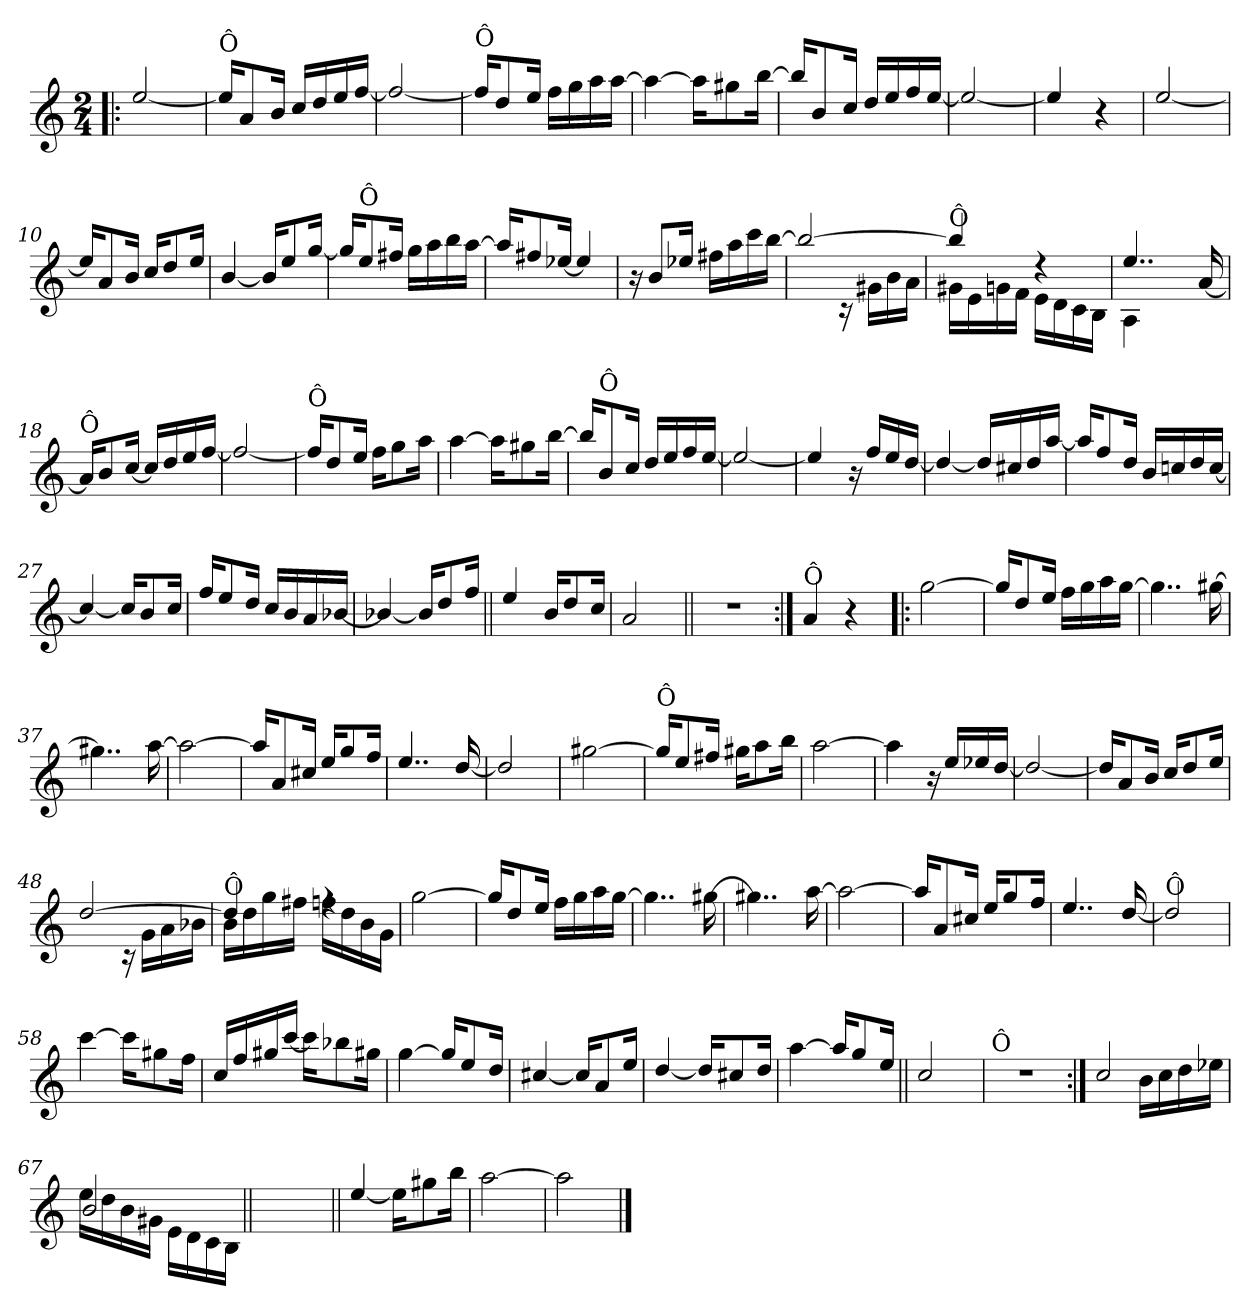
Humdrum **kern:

**kern
*part1
*staff1
*clefG2
*k[]
*C:
*M2/4
=1!|:
[2ee/
=2
!LO:TX:a:t=Ô
16ee/KL]
8a/
16b/Jk
16cc/LL
16dd/
16ee/
[16ff/JJ
=3
2ff/_
=4
!LO:TX:a:t=Ô
16ff/KL]
8dd/
16ee/Jk
16ff\LL
16gg\
16aa\
[16aa\JJ
=5
4aa\_
16aa\KL]
8gg#X\
[16bb\Jk
!!LO:LB:g=z
=6
16bb/KL]
8b/
16cc/Jk
16dd/LL
16ee/
16ff/
[16ee/JJ
=7
2ee/_
=8
4ee/]
4r
=9
[2ee/
=10
16ee/KL]
8a/
16b/Jk
16cc/KL
8dd/
16ee/Jk
=11
[4b/
16b/KL]
8ee/
[16gg/Jk
!!LO:LB:g=z
=12
16gg/KL]
!LO:TX:a:t=Ô
8ee/
16ff#X/Jk
16gg\LL
16aa\
16bb\
[16aa\JJ
=13
16aa/KL]
8ff#X/
[16ee-X/Jk
4ee-/]
=14
16r
8b/L
16ee-X/Jk
16ff#X\LL
16aa\
16ccc\
[16bb\JJ
=15
*^
2bb/_	4ryy
.	16rc
.	16g#X!\LL
.	16b!\
.	16a!\JJ
=16	=16
!LO:TX:a:t=Ô	!
4bb/]	16g#X!\LL
.	16e!\
.	16gn!\
.	16f!\JJ
4rdd	16e!\LL
.	16d!\
.	16c!\
.	16B!\JJ
=17	=17
4..ee/	4A!\
.	4ryy
[>16a/	.
*v	*v
!!LO:LB:g=z
=18
!LO:TX:a:t=Ô
16a/KL]
8b/
[16cc/Jk
16cc/LL]
16dd/
16ee/
[16ff/JJ
=19
2ff/_
=20
!LO:TX:a:t=Ô
16ff/KL]
8dd/
16ee/Jk
16ff\KL
8gg\
16aa\Jk
=21
[4aa\
16aa\KL]
8gg#X\
[16bb\Jk
=22
16bb/KL]
!LO:TX:a:t=Ô
8b/
16cc/Jk
16dd/LL
16ee/
16ff/
[16ee/JJ
=23
2ee/_
!!LO:LB:g=z
=24
4ee/]
16r
16ff/LL
16ee/
[16dd/JJ
=25
4dd/_
16dd/LL]
16cc#X/
16dd/
[16aa/JJ
=26
16aa/KL]
8ff/
16dd/Jk
16b/LL
16ccn/
16dd/
[16cc/JJ
=27
4cc/_
16cc/KL]
8b/
16cc/Jk
=28
16ff/KL
8ee/
16dd/Jk
16cc/LL
16b/
16a/
[16b-X/JJ
=29
4b-X/_
16b-/KL]
8dd/
16ff/Jk
!!LO:LB:g=z
=30||
4ee/
16b/KL
8dd/
16cc/Jk
=31
2a/
=32||
2r
=33:|!
!LO:TX:a:t=Ô
4a/
4r
=34!|:
[2gg\
=35
16gg/KL]
8dd/
16ee/Jk
16ff\LL
16gg\
16aa\
[16gg\JJ
!!LO:LB:g=z
=36
4..gg\]
[16gg#X\
=37
4..gg#X\]
[16aa\
=38
2aa\_
=39
16aa/KL]
8a/
16cc#X/Jk
16ee/KL
8gg/
16ff/Jk
=40
4..ee/
[16dd/
=41
2dd/]
!!LO:LB:g=z
=42
[2gg#X\
=43
!LO:TX:a:t=Ô
16gg#/KL]
8ee/
16ff#X/Jk
16gg#X\KL
8aa\
16bb\Jk
=44
[2aa\
=45
4aa\]
16r
16ee/LL
16ee-X/
[16dd/JJ
=46
2dd/_
=47
16dd/KL]
8a/
16b/Jk
16cc/KL
8dd/
16ee/Jk
!!LO:LB:g=z
=48
*^
[>2dd/	4ryy
.	16rc
.	16g!\LL
.	16a!\
.	16b-X!\JJ
=49	=49
!LO:TX:a:t=Ô	!
4dd/]	16b!\LL
.	16dd!\
.	16gg!\
.	16ff#X!\JJ
4rff	16ffn!\LL
.	16dd!\
.	16b!\
.	16g!\JJ
*v	*v
=50
[2gg\
=51
16gg/KL]
8dd/
16ee/Jk
16ff\LL
16gg\
16aa\
[16gg\JJ
=52
4..gg\]
[16gg#X\
=53
4..gg#X\]
[16aa\
!!LO:LB:g=z
=54
2aa\_
=55
16aa/KL]
8a/
16cc#X/Jk
16ee/KL
8gg/
16ff/Jk
=56
4..ee/
[16dd/
=57
!LO:TX:a:t=Ô
2dd/]
=58
[4ccc\
16ccc\KL]
8gg#X\
16ff\Jk
=59
16cc/LL
16ff/
16gg#X/
[16ccc/JJ
16ccc\KL]
8bb-X\
16gg#X\Jk
!!LO:LB:g=z
=60
[4gg\
16gg/KL]
8ee/
16dd/Jk
=61
[4cc#X/
16cc#/KL]
8a/
16ee/Jk
=62
[4dd/
16dd/KL]
8cc#X/
16dd/Jk
=63
[4aa\
16aa/KL]
8gg/
16ee/Jk
=64||
2cc/
=65
!LO:TX:a:t=Ô
2r
!!LO:LB:g=z
=66:|!
*^
2cc/	4ryy
.	16b!\LL
.	16cc!\
.	16dd!\
.	16ee-X!\JJ
=67	=67
2b/	16ee!\LL
.	16dd!\
.	16b!\
.	16g#X!\JJ
.	16e!\LL
.	16d!\
.	16c!\
.	16B!\JJ
*v	*v
=67X671||
2ryy
=68||
[4ee/
16ee\KL]
8gg#X\
16bb\Jk
=69
[2aa\
=70
2aa\]
==
*-
